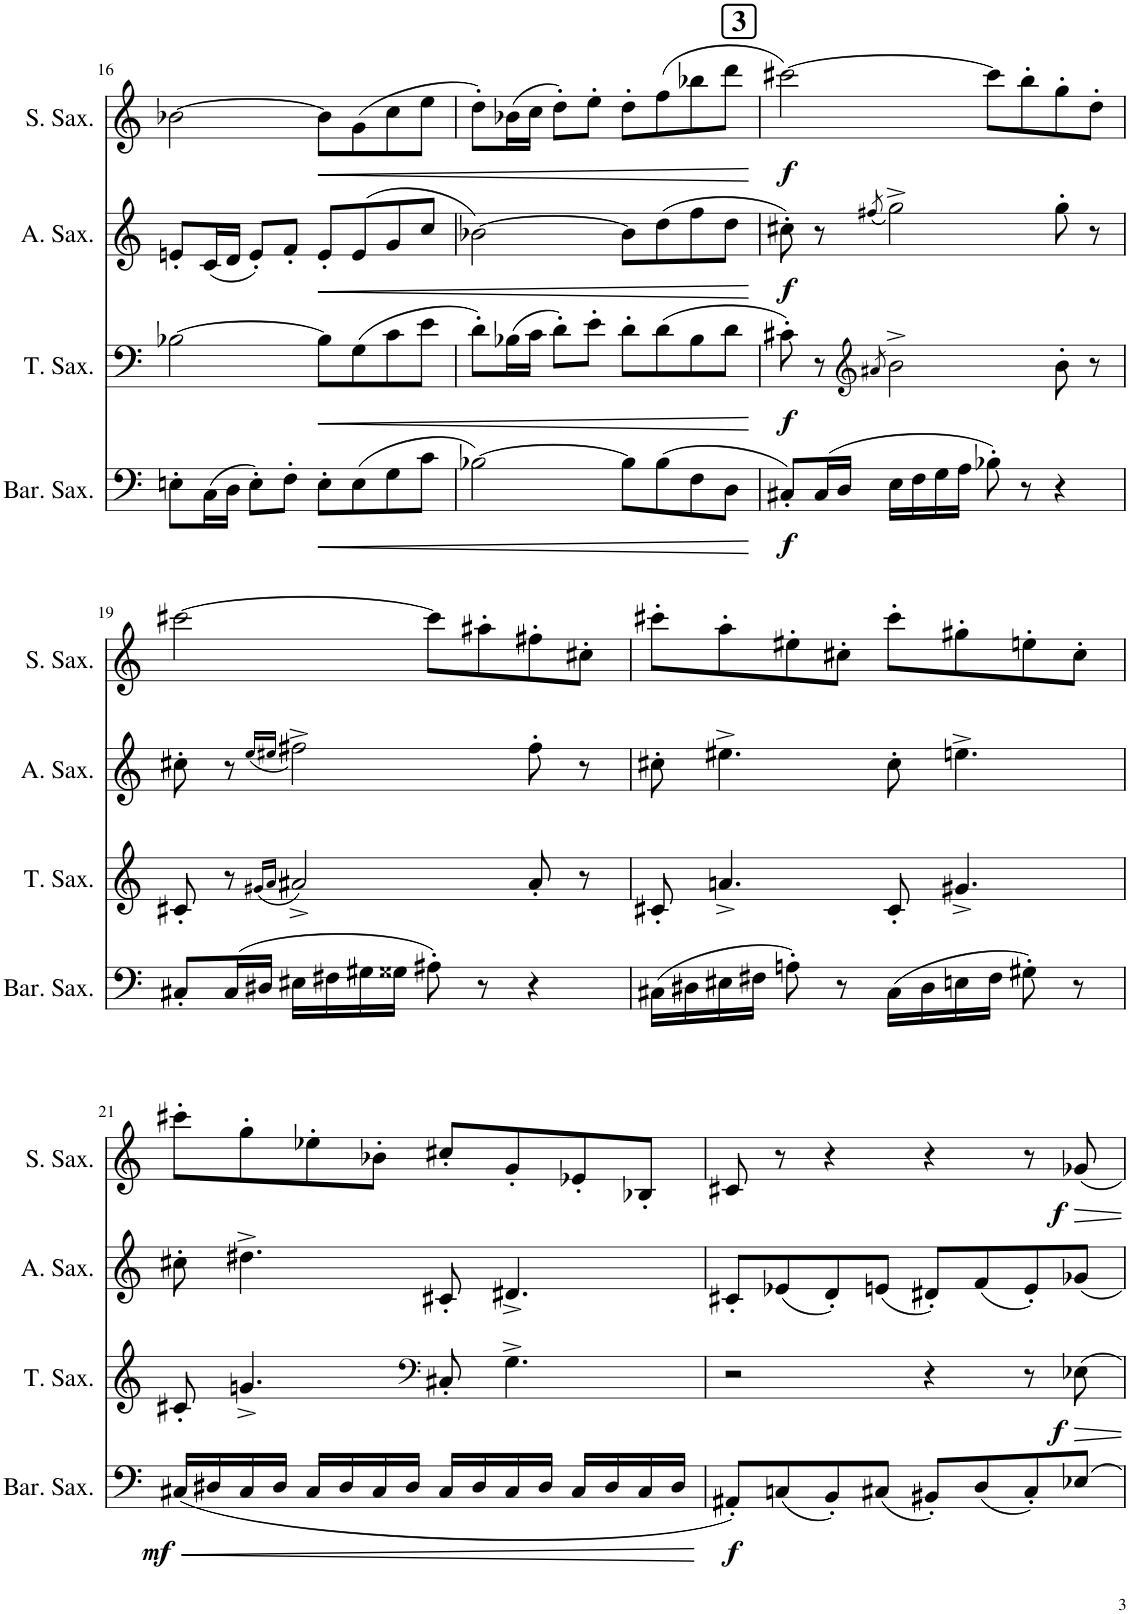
**kern	**dynam	**kern	**dynam	**kern	**dynam	**kern	**dynam
*part4	*part4	*part3	*part3	*part2	*part2	*part1	*part1
*staff4	*staff4	*staff3	*staff3	*staff2	*staff2	*staff1	*staff1
*I"Baritone Saxophone	*	*I"Tenor Saxophone	*	*I"Alto Saxophone	*	*I"Soprano Saxophone	*
*I'Bar. Sax.	*	*I'T. Sax.	*	*I'A. Sax.	*	*I'S. Sax.	*
!!LO:PB:g=z
*clefF4	*	*clefF4	*	*clefG2	*	*clefG2	*
*ITrd12c21	*	*ITrd8c14	*	*ITrd5c9	*	*ITrd1c2	*
*k[]	*	*k[]	*	*k[]	*	*k[]	*
*M4/4	*	*M4/4	*	*M4/4	*	*M4/4	*
=16	=16	=16	=16	=16	=16	=16	=16
8En'\L	.	[2B-X\	.	8en'/L	.	[2b-X\	.
(16C\L	.	.	.	(16c/L	.	.	.
16D\JJ	.	.	.	16d/JJ	.	.	.
8E'\L)	.	.	.	8e'/L)	.	.	.
8F'\J	.	.	.	8f'/J	.	.	.
!	!LO:HP:b	!	!LO:HP:b	!	!LO:HP:b	!	!LO:HP:b
8E'\L	<	8B-\L]	<	8e'/L	<	8b-\L]	<
(8E\	.	(8G\	.	(8e/	.	(8g\	.
8G\	.	8c\	.	8g/	.	8cc\	.
8c\J	.	8e\J	.	8cc/J	.	8ee\J	.
=17	=17	=17	=17	=17	=17	=17	=17
[2B-X\)	.	8d'\L)	.	[2b-X\)	.	8dd'\L)	.
.	.	(16B-X\L	.	.	.	(16b-X\L	.
.	.	16c\JJ	.	.	.	16cc\JJ	.
.	.	8d'\L)	.	.	.	8dd'\L)	.
.	.	8e'\J	.	.	.	8ee'\J	.
8B-\L]	.	8d'\L	.	8b-\L]	.	8dd'\L	.
(8B-\	.	(8d\	.	(8dd\	.	(8ff\	.
8F\	.	8B-\	.	8ff\	.	8bb-X\	.
8D\J	.	8d\J	.	8dd\J	.	8ddd\J	.
.	[	.	[	.	[	.	[
!!LO:REH:place=s1:a:B:cj:fs=14:t=3
=18	=18	=18	=18	=18	=18	=18	=18
!	!LO:DY:b	!	!LO:DY:b	!	!LO:DY:b	!	!LO:DY:b
8C#X'/L)	f	8c#X'\)	f	8cc#X'\)	f	[2ccc#X\)	f
(16C#/L	.	8r	.	8r	.	.	.
16D/JJ	.	.	.	.	.	.	.
*	*	*clefG2	*	*	*	*	*
.	.	8qa#X/	.	(8qff#X/	.	.	.
16E\LL	.	2b^\	.	2gg^\)	.	.	.
16F\	.	.	.	.	.	.	.
16G\	.	.	.	.	.	.	.
16A\JJ	.	.	.	.	.	.	.
8B-X'\)	.	.	.	.	.	8ccc#\L]	.
8r	.	.	.	.	.	8bb'\	.
4r	.	8b'\	.	8gg'\	.	8gg'\	.
.	.	8r	.	8r	.	8dd'\J	.
!!LO:LB:g=z
=19	=19	=19	=19	=19	=19	=19	=19
8C#X'/L	.	8c#X'/	.	8cc#X'\	.	[2ccc#X\	.
(16C#/L	.	8r	.	8r	.	.	.
16D#X/JJ	.	.	.	.	.	.	.
.	.	(16qg#X/LL	.	(16qee/LL	.	.	.
.	.	16qa/JJ	.	16qee#X/JJ	.	.	.
16E#X\LL	.	2a#X^/)	.	2ff#X^\)	.	.	.
16F#X\	.	.	.	.	.	.	.
16G#X\	.	.	.	.	.	.	.
16G##X\JJ	.	.	.	.	.	.	.
8A#X'\)	.	.	.	.	.	8ccc#\L]	.
8r	.	.	.	.	.	8aa#X'\	.
4r	.	8a#'/	.	8ff#'\	.	8ff#X'\	.
.	.	8r	.	8r	.	8cc#X'\J	.
=20	=20	=20	=20	=20	=20	=20	=20
(16C#X\LL	.	8c#X'/	.	8cc#X'\	.	8ccc#X'\L	.
16D#X\	.	.	.	.	.	.	.
16E#X\	.	4.an^/	.	4.ee#X^\	.	8aa'\	.
16F#X\JJ	.	.	.	.	.	.	.
8An'\)	.	.	.	.	.	8ee#X'\	.
8r	.	.	.	.	.	8cc#X'\J	.
(16C#\LL	.	8c#'/	.	8cc#'\	.	8ccc#'\L	.
16D#\	.	.	.	.	.	.	.
16En\	.	4.g#X^/	.	4.een^\	.	8gg#X'\	.
16F#\JJ	.	.	.	.	.	.	.
8G#X'\)	.	.	.	.	.	8een'\	.
8r	.	.	.	.	.	8cc#'\J	.
!!LO:LB:g=z
=21	=21	=21	=21	=21	=21	=21	=21
!	!LO:HP:b	!	!	!	!	!	!
!	!LO:DY:n=1:b	!	!	!	!	!	!
(16C#X/LL	< mf	8c#X'/	.	8cc#X'\	.	8ccc#X'\L	.
16D#X/	.	.	.	.	.	.	.
16C#/	.	4.gn^/	.	4.dd#X^\	.	8gg'\	.
16D#/JJ	.	.	.	.	.	.	.
16C#/LL	.	.	.	.	.	8ee-X'\	.
16D#/	.	.	.	.	.	.	.
16C#/	.	.	.	.	.	8b-X'\J	.
16D#/JJ	.	.	.	.	.	.	.
*	*	*clefF4	*	*	*	*	*
16C#/LL	.	8C#X'/	.	8c#X'/	.	8cc#X'/L	.
16D#/	.	.	.	.	.	.	.
16C#/	.	4.G^\	.	4.d#X^/	.	8g'/	.
16D#/JJ	.	.	.	.	.	.	.
16C#/LL	.	.	.	.	.	8e-X'/	.
16D#/	.	.	.	.	.	.	.
16C#/	.	.	.	.	.	8B-X'/J	.
16D#/JJ	.	.	.	.	.	.	.
.	[	.	.	.	.	.	.
=22	=22	=22	=22	=22	=22	=22	=22
!	!LO:DY:b	!	!	!	!	!	!
8AA#X'/L)	f	2r	.	8c#X'/L	.	8c#X/	.
(8Cn/	.	.	.	(8e-X/	.	8r	.
8BB'/)	.	.	.	8d'/)	.	4r	.
(8C#X/J	.	.	.	(8en/J	.	.	.
8BB#X'/L)	.	4r	.	8d#X'/L)	.	4r	.
(8D/	.	.	.	(8f/	.	.	.
8C#'/)	.	8r	.	8e'/)	.	8r	.
!	!	!	!LO:DY:b	!	!	!	!LO:DY:b
8E-X/J	.	8E-X\	f	8g-X/J	.	8g-X/	f
=	=	=	=	=	=	=	=
*-	*-	*-	*-	*-	*-	*-	*-
